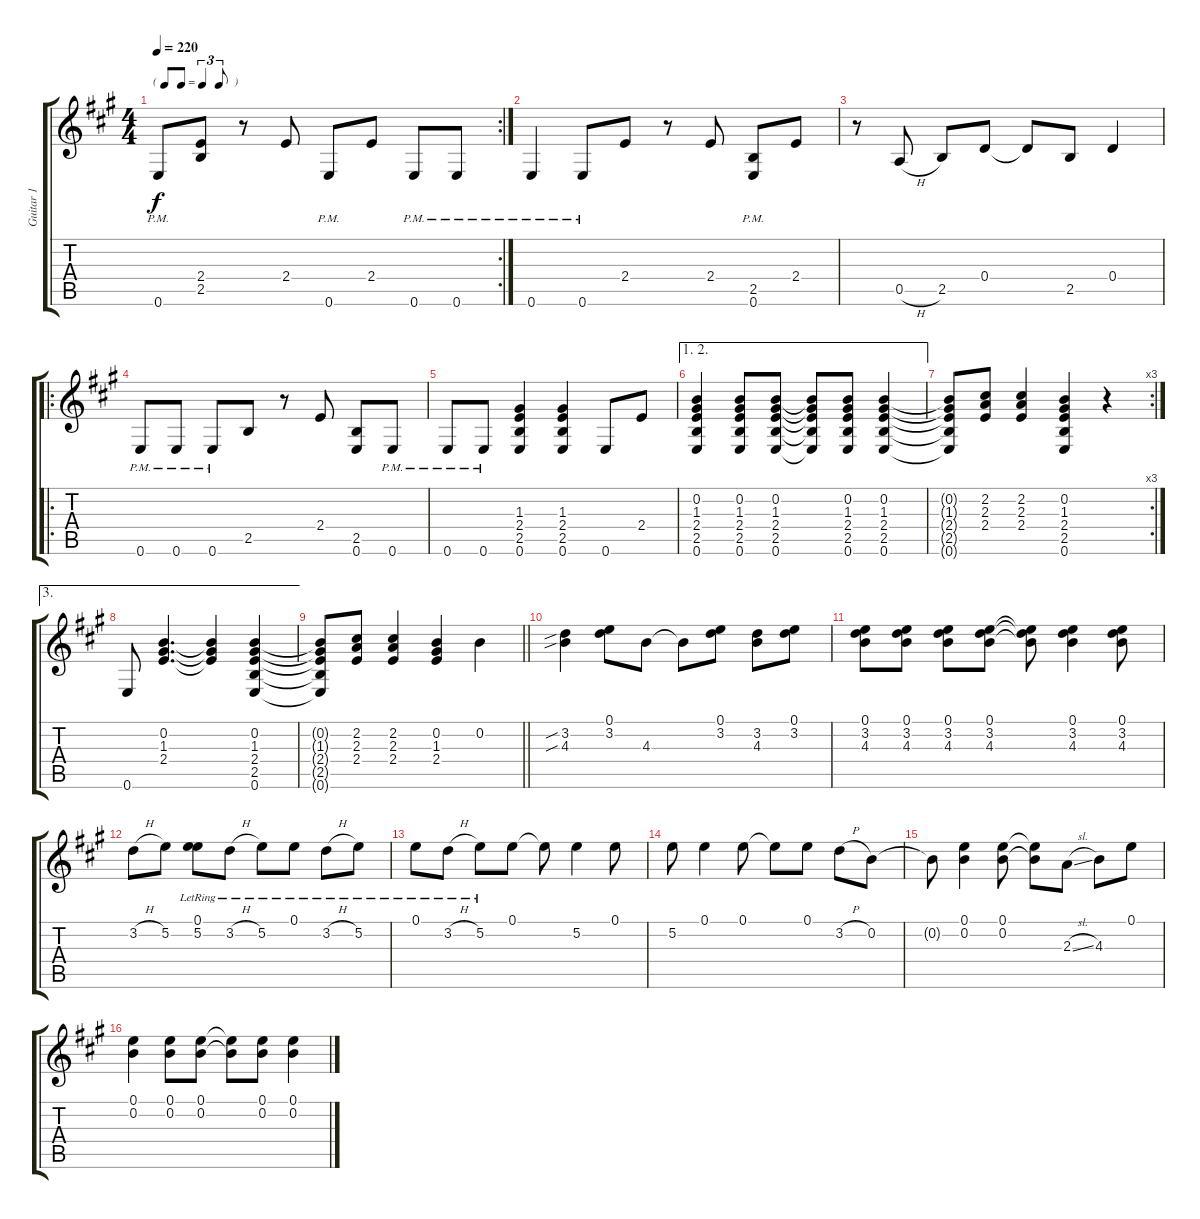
\track ("Guitar 1" "Guitar 1") {instrument overdrivenguitar}
\staff {score tabs}
\tuning (E4 B3 G3 D3 A2 E2) {hide}
\rc 2
\ts (4 4)
\tf triplet8th
\tempo 220
\clef g2
\ks a
0.6{pm}.8{dy f} (2.4 2.5).8 r.8 2.4.8 0.6{pm}.8 2.4.8 0.6{pm}.8 0.6{pm}.8 |
0.6{pm}.4 0.6{pm}.8 2.4.8 r.8 2.4.8 (2.5{pm} 0.6{pm}).8 2.4.8 |
r.8 0.5{h}.8 2.5.8 0.4.8 0.4{t}.8 2.5.8 0.4.4 |
\ro
0.6{pm}.8 0.6{pm}.8 0.6{pm}.8 2.5.8 r.8 2.4.8 (2.5 0.6).8 0.6{pm}.8 |
0.6{pm}.8 0.6{pm}.8 (1.3 2.4 2.5 0.6).4 (1.3 2.4 2.5 0.6).4 0.6.8 2.4.8 |
\ae (1 2)
(0.2 1.3 2.4 2.5 0.6).4 (0.2 1.3 2.4 2.5 0.6).8 (0.2 1.3 2.4 2.5 0.6).8 (0.2{t} 1.3{t} 2.4{t} 2.5{t} 0.6{t}).8 (0.2 1.3 2.4 2.5 0.6).8 (0.2 1.3 2.4 2.5 0.6).4 |
\rc 3
(0.2{t} 1.3{t} 2.4{t} 2.5{t} 0.6{t}).8 (2.2 2.3 2.4).8 (2.2 2.3 2.4).4 (0.2 1.3 2.4 2.5 0.6).4 r.4 |
\ae 3
0.6.8 (0.2 1.3 2.4).4{d} (0.2{t} 1.3{t} 2.4{t}).4 (0.2 1.3 2.4 2.5 0.6).4 |
\barLineRight lightlight
(0.2{t} 1.3{t} 2.4{t} 2.5{t} 0.6{t}).8 (2.2 2.3 2.4).8 (2.2 2.3 2.4).4 (0.2 1.3 2.4).4 0.2.4 |
(3.2{sib} 4.3{sib}).4 (0.1 3.2).8 4.3.8 4.3{t}.8 (0.1 3.2).8 (3.2 4.3).8 (0.1 3.2).8 |
(0.1 3.2 4.3).8 (0.1 3.2 4.3).8 (0.1 3.2 4.3).8 (0.1 3.2 4.3).8 (0.1{t} 3.2{t} 4.3{t}).8 (0.1 3.2 4.3).4 (0.1 3.2 4.3).8 |
3.2{h}.8 5.2.8 (0.1{lr} 5.2{lr}).8 3.2{h lr}.8 5.2{lr}.8 0.1{lr}.8 3.2{h lr}.8 5.2{lr}.8 |
0.1{lr}.8 3.2{h lr}.8 5.2{lr}.8 0.1.8 0.1{t}.8 5.2.4 0.1.8 |
5.2.8 0.1.4 0.1.8 0.1{t}.8 0.1.8 3.2{h}.8 0.2.8 |
0.2{t}.8 (0.1 0.2).4 (0.1 0.2).8 (0.1{t} 0.2{t}).8 2.3{sl}.8 4.3.8 0.1.8 |
(0.1 0.2).4 (0.1 0.2).8 (0.1 0.2).8 (0.1{t} 0.2{t}).8 (0.1 0.2).8 (0.1 0.2).4
